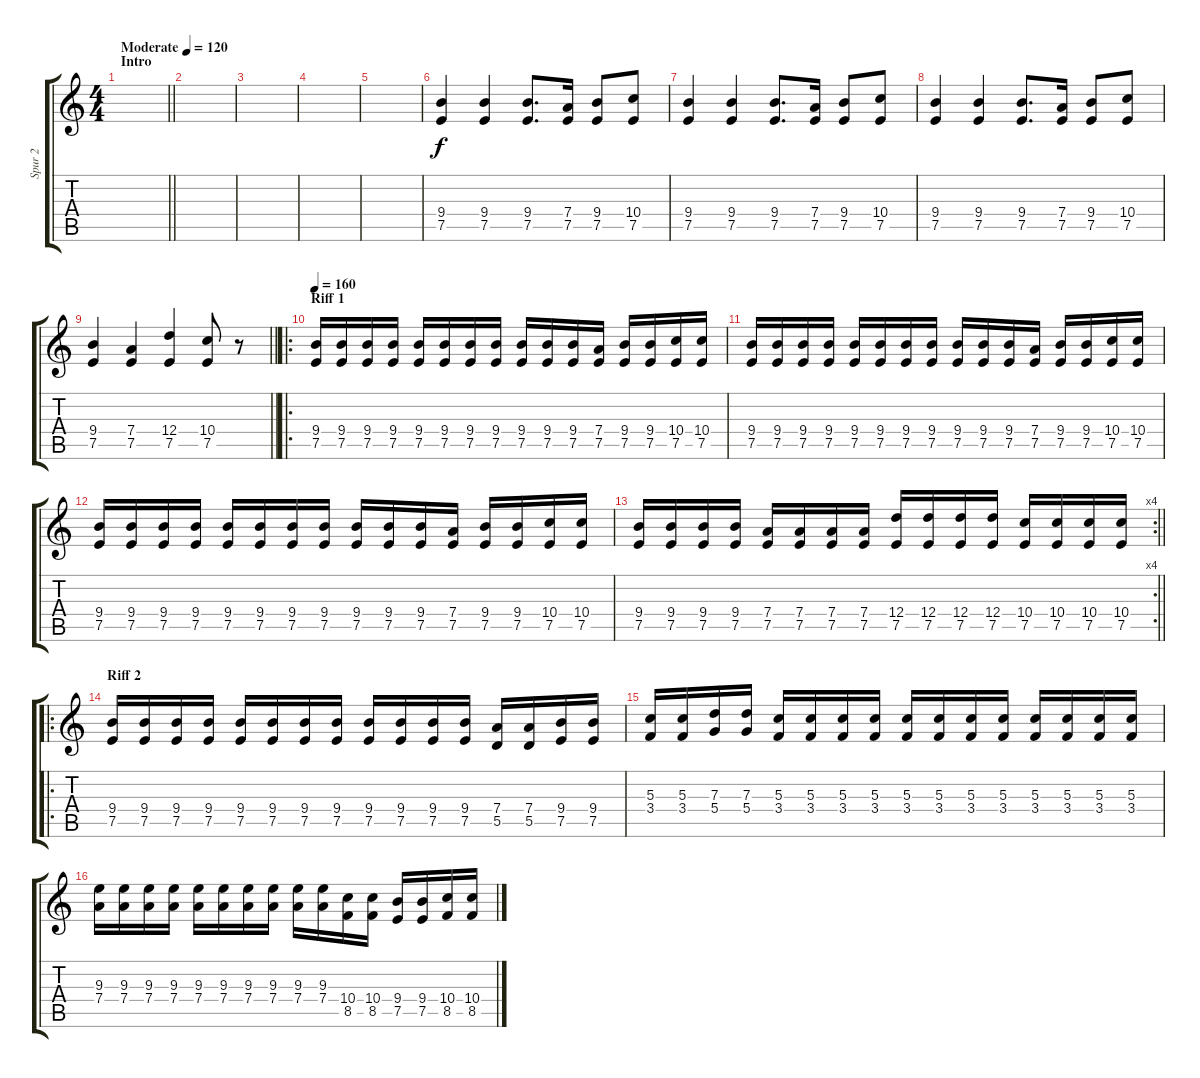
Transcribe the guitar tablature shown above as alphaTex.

\track ("Spur 2" "Spur 2") {instrument distortionguitar}
\staff {score tabs}
\tuning (E4 B3 G3 D3 A2 E2) {hide}
\ts (4 4)
\section ("" "Intro")
\tempo (120 "Moderate")
\clef g2
\barLineRight lightlight
\ks c
|
\section ("" "")
|
|
|
|
(9.4 7.5).4 (9.4 7.5).4 (9.4 7.5).8{d} (7.4 7.5).16 (9.4 7.5).8 (10.4 7.5).8 |
(9.4 7.5).4 (9.4 7.5).4 (9.4 7.5).8{d} (7.4 7.5).16 (9.4 7.5).8 (10.4 7.5).8 |
(9.4 7.5).4 (9.4 7.5).4 (9.4 7.5).8{d} (7.4 7.5).16 (9.4 7.5).8 (10.4 7.5).8 |
\barLineRight lightlight
(9.4 7.5).4 (7.4 7.5).4 (12.4 7.5).4 (10.4 7.5).8 r.8 |
\ro
\section ("" "Riff 1")
\tempo 160
(9.4 7.5).16 (9.4 7.5).16 (9.4 7.5).16 (9.4 7.5).16 (9.4 7.5).16 (9.4 7.5).16 (9.4 7.5).16 (9.4 7.5).16 (9.4 7.5).16 (9.4 7.5).16 (9.4 7.5).16 (7.4 7.5).16 (9.4 7.5).16 (9.4 7.5).16 (10.4 7.5).16 (10.4 7.5).16 |
(9.4 7.5).16 (9.4 7.5).16 (9.4 7.5).16 (9.4 7.5).16 (9.4 7.5).16 (9.4 7.5).16 (9.4 7.5).16 (9.4 7.5).16 (9.4 7.5).16 (9.4 7.5).16 (9.4 7.5).16 (7.4 7.5).16 (9.4 7.5).16 (9.4 7.5).16 (10.4 7.5).16 (10.4 7.5).16 |
(9.4 7.5).16 (9.4 7.5).16 (9.4 7.5).16 (9.4 7.5).16 (9.4 7.5).16 (9.4 7.5).16 (9.4 7.5).16 (9.4 7.5).16 (9.4 7.5).16 (9.4 7.5).16 (9.4 7.5).16 (7.4 7.5).16 (9.4 7.5).16 (9.4 7.5).16 (10.4 7.5).16 (10.4 7.5).16 |
\rc 4
\barLineRight lightlight
(9.4 7.5).16 (9.4 7.5).16 (9.4 7.5).16 (9.4 7.5).16 (7.4 7.5).16 (7.4 7.5).16 (7.4 7.5).16 (7.4 7.5).16 (12.4 7.5).16 (12.4 7.5).16 (12.4 7.5).16 (12.4 7.5).16 (10.4 7.5).16 (10.4 7.5).16 (10.4 7.5).16 (10.4 7.5).16 |
\ro
\section ("" "Riff 2")
(9.4 7.5).16 (9.4 7.5).16 (9.4 7.5).16 (9.4 7.5).16 (9.4 7.5).16 (9.4 7.5).16 (9.4 7.5).16 (9.4 7.5).16 (9.4 7.5).16 (9.4 7.5).16 (9.4 7.5).16 (9.4 7.5).16 (7.4 5.5).16 (7.4 5.5).16 (9.4 7.5).16 (9.4 7.5).16 |
(5.3 3.4).16 (5.3 3.4).16 (7.3 5.4).16 (7.3 5.4).16 (5.3 3.4).16 (5.3 3.4).16 (5.3 3.4).16 (5.3 3.4).16 (5.3 3.4).16 (5.3 3.4).16 (5.3 3.4).16 (5.3 3.4).16 (5.3 3.4).16 (5.3 3.4).16 (5.3 3.4).16 (5.3 3.4).16 |
(9.3 7.4).16 (9.3 7.4).16 (9.3 7.4).16 (9.3 7.4).16 (9.3 7.4).16 (9.3 7.4).16 (9.3 7.4).16 (9.3 7.4).16 (9.3 7.4).16 (9.3 7.4).16 (10.4 8.5).16 (10.4 8.5).16 (9.4 7.5).16 (9.4 7.5).16 (10.4 8.5).16 (10.4 8.5).16
